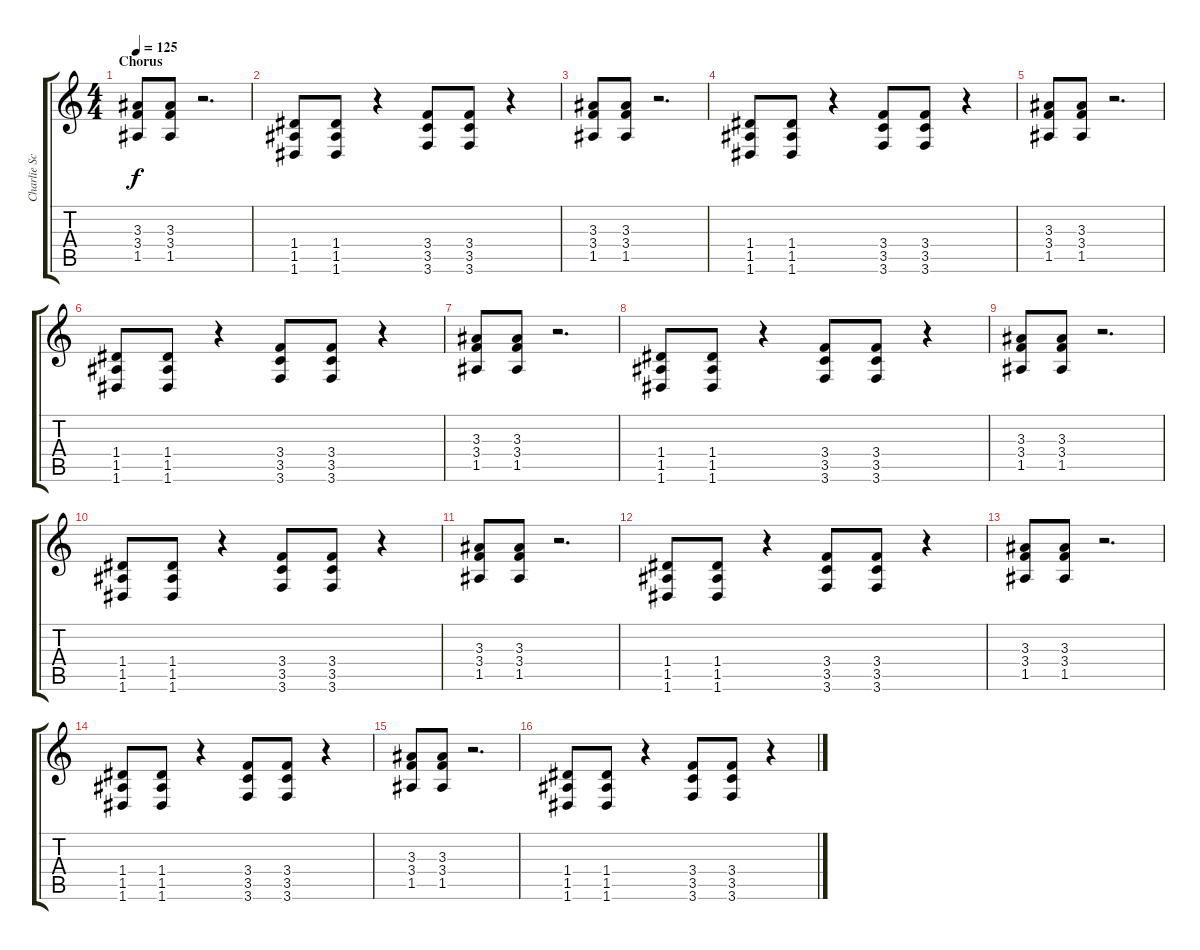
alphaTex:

\track ("Charlie Scene" "Charlie Sc") {instrument overdrivenguitar}
\staff {score tabs}
\tuning (E4 B3 G3 D3 A2 D2) {hide}
\ts (4 4)
\section ("" "Chorus")
\tempo 125
\clef g2
\ks c
(3.3 3.4 1.5).8{dy f} (3.3 3.4 1.5).8 r.2{d} |
(1.4 1.5 1.6).8 (1.4 1.5 1.6).8 r.4 (3.4 3.5 3.6).8 (3.4 3.5 3.6).8 r.4 |
(3.3 3.4 1.5).8 (3.3 3.4 1.5).8 r.2{d} |
(1.4 1.5 1.6).8 (1.4 1.5 1.6).8 r.4 (3.4 3.5 3.6).8 (3.4 3.5 3.6).8 r.4 |
(3.3 3.4 1.5).8 (3.3 3.4 1.5).8 r.2{d} |
(1.4 1.5 1.6).8 (1.4 1.5 1.6).8 r.4 (3.4 3.5 3.6).8 (3.4 3.5 3.6).8 r.4 |
(3.3 3.4 1.5).8 (3.3 3.4 1.5).8 r.2{d} |
(1.4 1.5 1.6).8 (1.4 1.5 1.6).8 r.4 (3.4 3.5 3.6).8 (3.4 3.5 3.6).8 r.4 |
(3.3 3.4 1.5).8 (3.3 3.4 1.5).8 r.2{d} |
(1.4 1.5 1.6).8 (1.4 1.5 1.6).8 r.4 (3.4 3.5 3.6).8 (3.4 3.5 3.6).8 r.4 |
(3.3 3.4 1.5).8 (3.3 3.4 1.5).8 r.2{d} |
(1.4 1.5 1.6).8 (1.4 1.5 1.6).8 r.4 (3.4 3.5 3.6).8 (3.4 3.5 3.6).8 r.4 |
(3.3 3.4 1.5).8 (3.3 3.4 1.5).8 r.2{d} |
(1.4 1.5 1.6).8 (1.4 1.5 1.6).8 r.4 (3.4 3.5 3.6).8 (3.4 3.5 3.6).8 r.4 |
(3.3 3.4 1.5).8 (3.3 3.4 1.5).8 r.2{d} |
(1.4 1.5 1.6).8 (1.4 1.5 1.6).8 r.4 (3.4 3.5 3.6).8 (3.4 3.5 3.6).8 r.4
